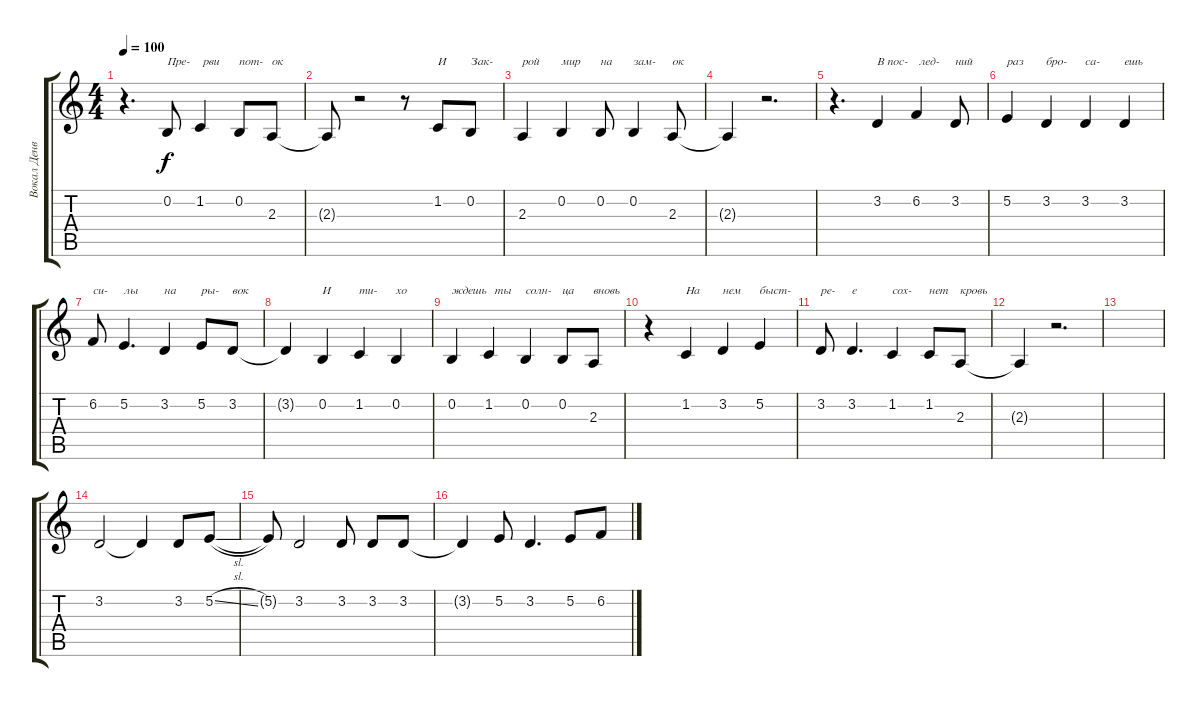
\track ("Вокал Денвера" "Вокал Денв") {mute instrument viola}
\staff {score tabs}
\tuning (E4 B3 G3 D3 A2 E2) {hide}
\ts (4 4)
\tempo 100
\clef g2
\ks c
r.4{d dy f} 0.2.8{txt "Пре-"} 1.2.4{txt " рви"} 0.2.8{txt "пот-"} 2.3.8{txt "ок"} |
2.3{t}.8 r.2 r.8 1.2.8{txt "И"} 0.2.8{txt "Зак-"} |
2.3.4{txt "рой"} 0.2.4{txt "мир"} 0.2.8{txt "на"} 0.2.4{txt "зам-"} 2.3.8{txt "ок"} |
2.3{t}.4 r.2{d} |
r.4{d} 3.2.4{txt "В пос-"} 6.2.4{txt " лед-"} 3.2.8{txt "ний"} |
5.2.4{txt "раз"} 3.2.4{txt "бро-"} 3.2.4{txt "са-"} 3.2.4{txt "ешь"} |
6.2.8{txt "си-"} 5.2.4{d txt "лы"} 3.2.4{txt "на"} 5.2.8{txt "ры-"} 3.2.8{txt "вок"} |
3.2{t}.4 0.2.4{txt "И"} 1.2.4{txt "ти-"} 0.2.4{txt "хо"} |
0.2.4{txt "ждешь"} 1.2.4{txt "  ты"} 0.2.4{txt "солн-"} 0.2.8{txt "ца"} 2.3.8{txt "вновь"} |
r.4 1.2.4{txt "На"} 3.2.4{txt "нем"} 5.2.4{txt "быст-"} |
3.2.8{txt "ре-"} 3.2.4{d txt "е"} 1.2.4{txt "сох-"} 1.2.8{txt "нет"} 2.3.8{txt "кровь"} |
2.3{t}.4 r.2{d} |
|
3.2.2 3.2{t}.4 3.2.8 5.2{sl}.8 |
5.2{t}.8 3.2.2 3.2.8 3.2.8 3.2.8 |
3.2{t}.4 5.2.8 3.2.4{d} 5.2.8 6.2.8
